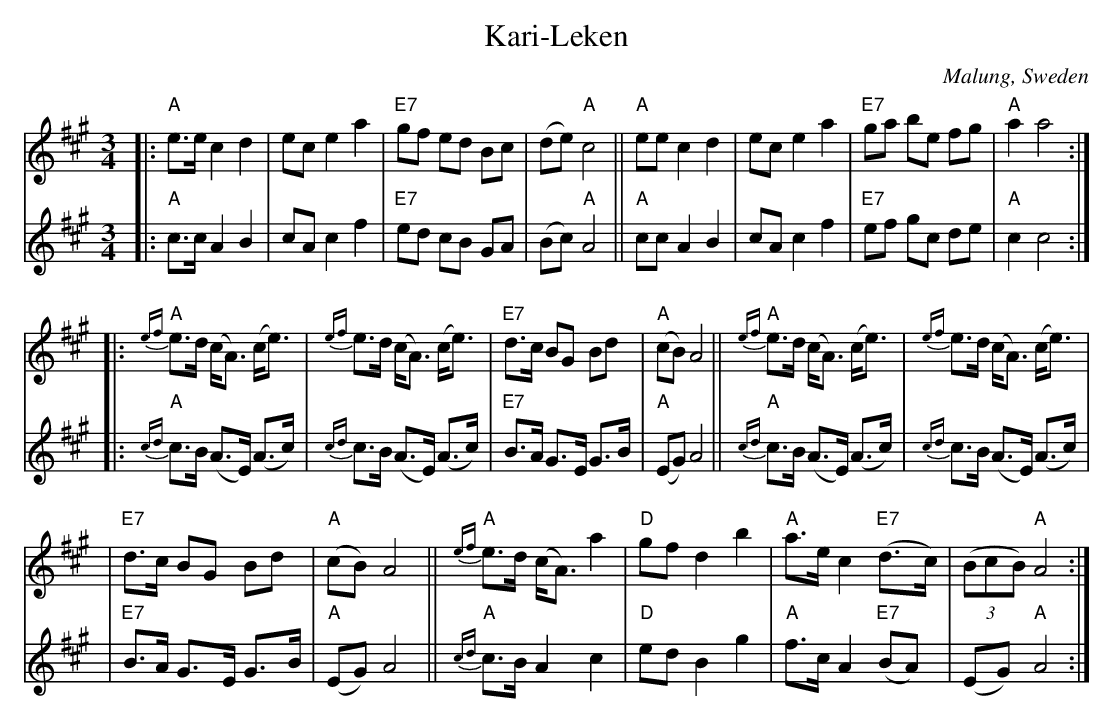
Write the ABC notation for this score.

X:1
T: Kari-Leken
O: Malung, Sweden
M: 3/4
L: 1/8
K: A
V: 1
|: "A"e>e c2 d2 | ec e2 a2 | "E7"gf ed Bc | (de) "A"c4 \
|| "A"ee c2 d2 | ec e2 a2 | "E7"ga be fg | "A"a2 a4 :|
|: "A"{ef}e>d (c<A) (c<e) | {ef}e>d (c<A) (c<e) \
| "E7"d>c BG Bd | "A"(cB) A4 \
|| "A"{ef}e>d (c<A) (c<e) | {ef}e>d (c<A) (c<e) |
| "E7"d>c BG Bd | "A"(cB) A4 \
|| "A"{ef}e>d (c<A) a2 | "D"gf d2 b2 \
| "A"a>e c2 "E7"(d>c) | ((3BcB) "A"A4 :|
V: 2
|: "A"c>c A2 B2 | cA c2 f2 | "E7"ed cB GA | (Bc) "A"A4 \
|| "A"cc A2 B2 | cA c2 f2 | "E7"ef gc de | "A"c2 c4 :|
|: "A"{cd}c>B (A>E) (A>c) | {cd}c>B (A>E) (A>c) \
| "E7"B>A G>E G>B | "A"(EG) A4 \
|| "A"{cd}c>B (A>E) (A>c) | {cd}c>B (A>E) (A>c) |
| "E7"B>A G>E G>B | "A"(EG) A4 \
|| "A"{cd}c>B A2 c2 | "D"ed B2 g2 \
| "A"f>c A2 "E7"(BA) | (EG) "A"A4 :|
